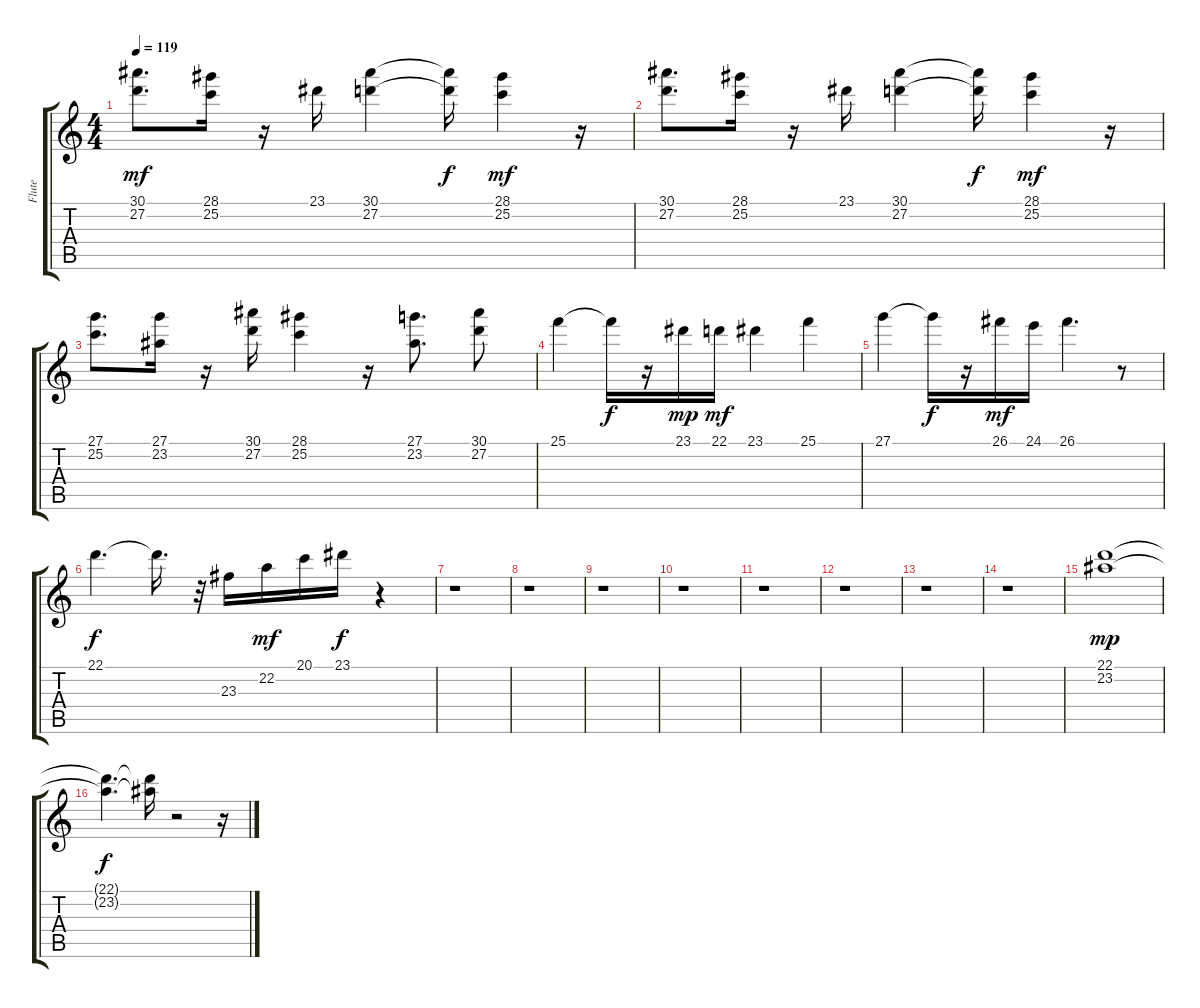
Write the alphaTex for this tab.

\track ("Flute                           " "Flute     ") {instrument trumpet}
\staff {score tabs}
\tuning (E4 B3 G3 D3 A2 E2) {hide}
\ts (4 4)
\tempo 119
\clef g2
\ks c
(30.1 27.2).8{d dy mf} (28.1 25.2).16 r.16 23.1.16 (30.1 27.2).4 (30.1{t} 27.2{t}).16{dy f} (28.1 25.2).4{dy mf} r.16 |
(30.1 27.2).8{d} (28.1 25.2).16 r.16 23.1.16 (30.1 27.2).4 (30.1{t} 27.2{t}).16{dy f} (28.1 25.2).4{dy mf} r.16 |
(27.1 25.2).8{d} (27.1 23.2).16 r.16 (30.1 27.2).16 (28.1 25.2).4 r.16 (27.1 23.2).8{d} (30.1 27.2).8 |
25.1.4 25.1{t}.16{dy f} r.16 23.1.16{dy mp} 22.1.16{dy mf} 23.1.4 25.1.4 |
27.1.4 27.1{t}.16{dy f} r.16 26.1.16{dy mf} 24.1.16 26.1.4{d} r.8 |
22.1.4{d dy f} 22.1{t}.16{d} r.32 23.3.16 22.2.16{dy mf} 20.1.16 23.1.16{dy f} r.4 |
r.1 |
r.1 |
r.1 |
r.1 |
r.1 |
r.1 |
r.1 |
r.1 |
(22.1 23.2).1{dy mp} |
(22.1{t} 23.2{t}).4{d dy f} (22.1{t} 23.2{t}).16 r.2 r.16
